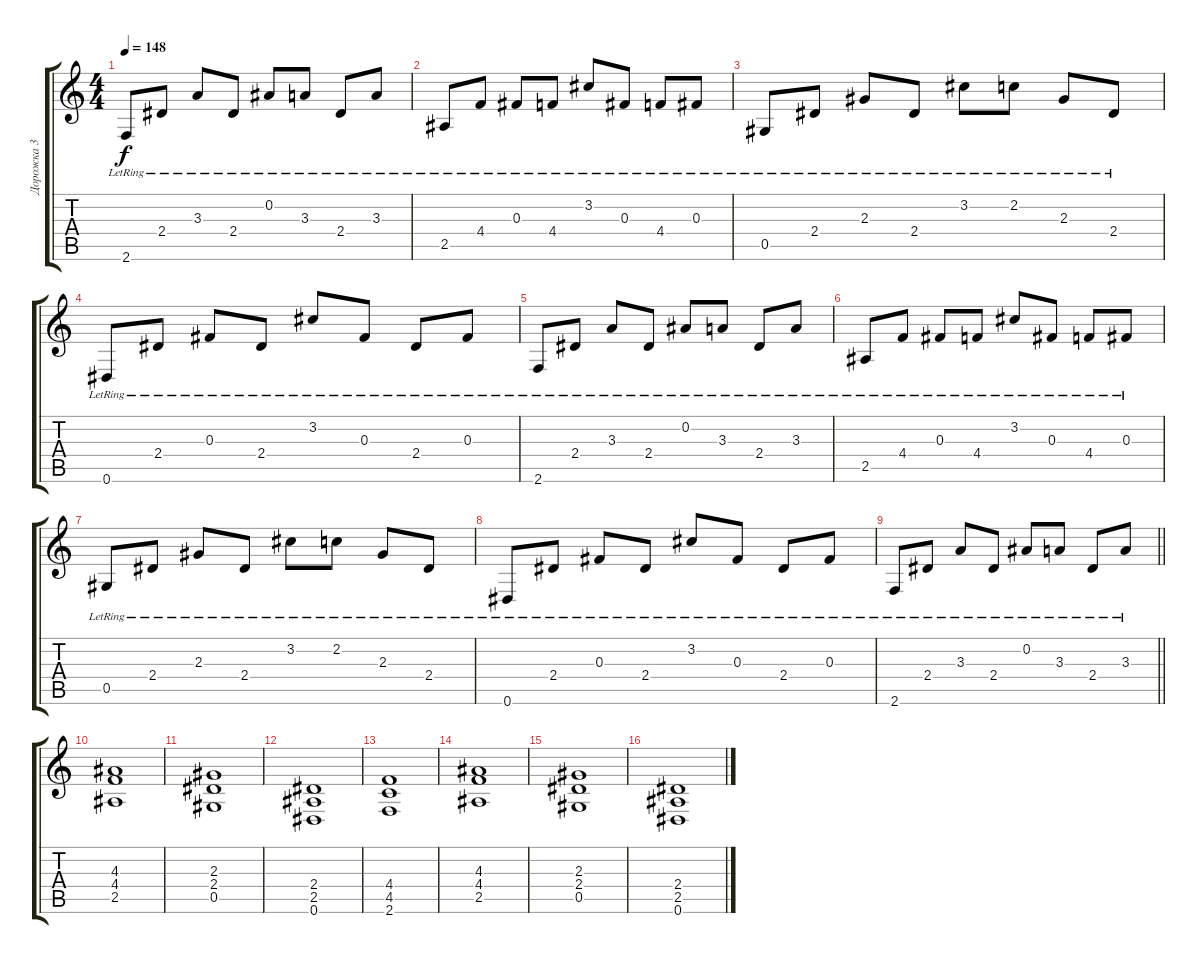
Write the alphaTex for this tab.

\track ("Дорожка 3" "Дорожка 3") {instrument acousticguitarsteel}
\staff {score tabs}
\tuning (Eb4 Bb3 Gb3 Db3 Ab2 Eb2) {hide}
\ts (4 4)
\tempo 148
\clef g2
\ks c
2.6{lr}.8{dy f} 2.4{lr}.8 3.3{lr}.8 2.4{lr}.8 0.2{lr}.8 3.3{lr}.8 2.4{lr}.8 3.3{lr}.8 |
2.5{lr}.8 4.4{lr}.8 0.3{lr}.8 4.4{lr}.8 3.2{lr}.8 0.3{lr}.8 4.4{lr}.8 0.3{lr}.8 |
0.5{lr}.8 2.4{lr}.8 2.3{lr}.8 2.4{lr}.8 3.2{lr}.8 2.2{lr}.8 2.3{lr}.8 2.4{lr}.8 |
0.6{lr}.8 2.4{lr}.8 0.3{lr}.8 2.4{lr}.8 3.2{lr}.8 0.3{lr}.8 2.4{lr}.8 0.3{lr}.8 |
2.6{lr}.8 2.4{lr}.8 3.3{lr}.8 2.4{lr}.8 0.2{lr}.8 3.3{lr}.8 2.4{lr}.8 3.3{lr}.8 |
2.5{lr}.8 4.4{lr}.8 0.3{lr}.8 4.4{lr}.8 3.2{lr}.8 0.3{lr}.8 4.4{lr}.8 0.3{lr}.8 |
0.5{lr}.8 2.4{lr}.8 2.3{lr}.8 2.4{lr}.8 3.2{lr}.8 2.2{lr}.8 2.3{lr}.8 2.4{lr}.8 |
0.6{lr}.8 2.4{lr}.8 0.3{lr}.8 2.4{lr}.8 3.2{lr}.8 0.3{lr}.8 2.4{lr}.8 0.3{lr}.8 |
\barLineRight lightlight
2.6{lr}.8 2.4{lr}.8 3.3{lr}.8 2.4{lr}.8 0.2{lr}.8 3.3{lr}.8 2.4{lr}.8 3.3{lr}.8 |
(4.3 4.4 2.5).1{volume 16 instrument distortionguitar} |
(2.3 2.4 0.5).1 |
(2.4 2.5 0.6).1 |
(4.4 4.5 2.6).1 |
(4.3 4.4 2.5).1{volume 16 instrument distortionguitar} |
(2.3 2.4 0.5).1 |
(2.4 2.5 0.6).1
